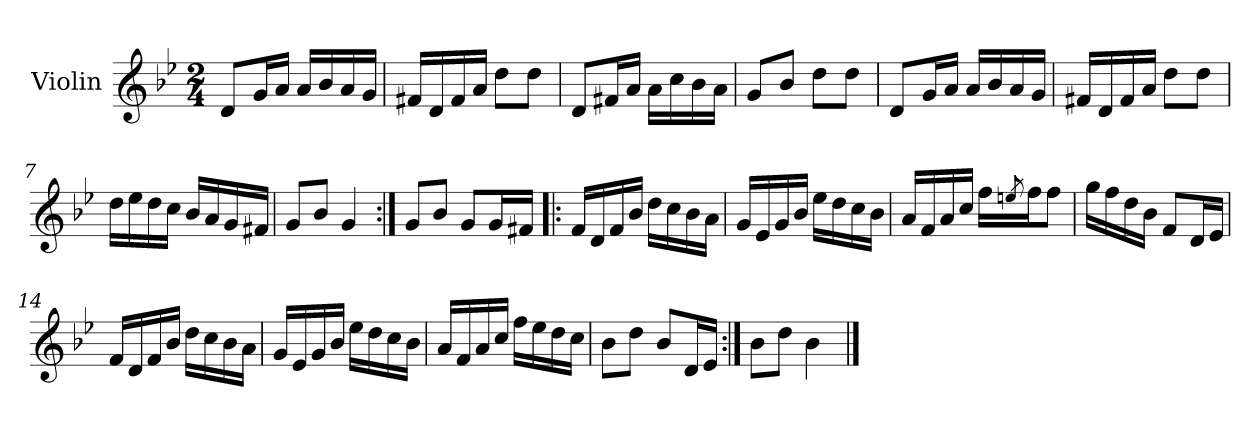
**kern
*part1
*staff1
*I"Violin
*I'Vln.
*clefG2
*k[b-e-]
*M2/4
=1
8d/L
16g/L
16a/JJ
16a/LL
16b-/
16a/
16g/JJ
=2
16f#X/LL
16d/
16f#/
16a/JJ
8dd\L
8dd\J
=3
8d/L
16f#X/L
16a/JJ
16a\LL
16cc\
16b-\
16a\JJ
=4
8g/L
8b-/J
8dd\L
8dd\J
!!LO:LB:g=z
=5
8d/L
16g/L
16a/JJ
16a/LL
16b-/
16a/
16g/JJ
=6
16f#X/LL
16d/
16f#/
16a/JJ
8dd\L
8dd\J
=7
16dd\LL
16ee-\
16dd\
16cc\JJ
16b-/LL
16a/
16g/
16f#X/JJ
=8
8g/L
8b-/J
4g/
=9:|!
8g/L
8b-/J
8g/L
16g/L
16f#X/JJ
!!LO:LB:g=z
=10!|:
16f/LL
16d/
16f/
16b-/JJ
16dd\LL
16cc\
16b-\
16a\JJ
=11
16g/LL
16e-/
16g/
16b-/JJ
16ee-\LL
16dd\
16cc\
16b-\JJ
=12
16a/LL
16f/
16a/
16cc/JJ
16ff\LL
8qeen/
16ff\J
8ff\J
=13
16gg\LL
16ff\
16dd\
16b-\JJ
8f/L
16d/L
16e-/JJ
!!LO:LB:g=z
=14
16f/LL
16d/
16f/
16b-/JJ
16dd\LL
16cc\
16b-\
16a\JJ
=15
16g/LL
16e-/
16g/
16b-/JJ
16ee-\LL
16dd\
16cc\
16b-\JJ
=16
16a/LL
16f/
16a/
16cc/JJ
16ff\LL
16ee-\
16dd\
16cc\JJ
=17
8b-\L
8dd\J
8b-/L
16d/L
16e-/JJ
=18:|!
8b-\L
8dd\J
4b-\
==
*-
